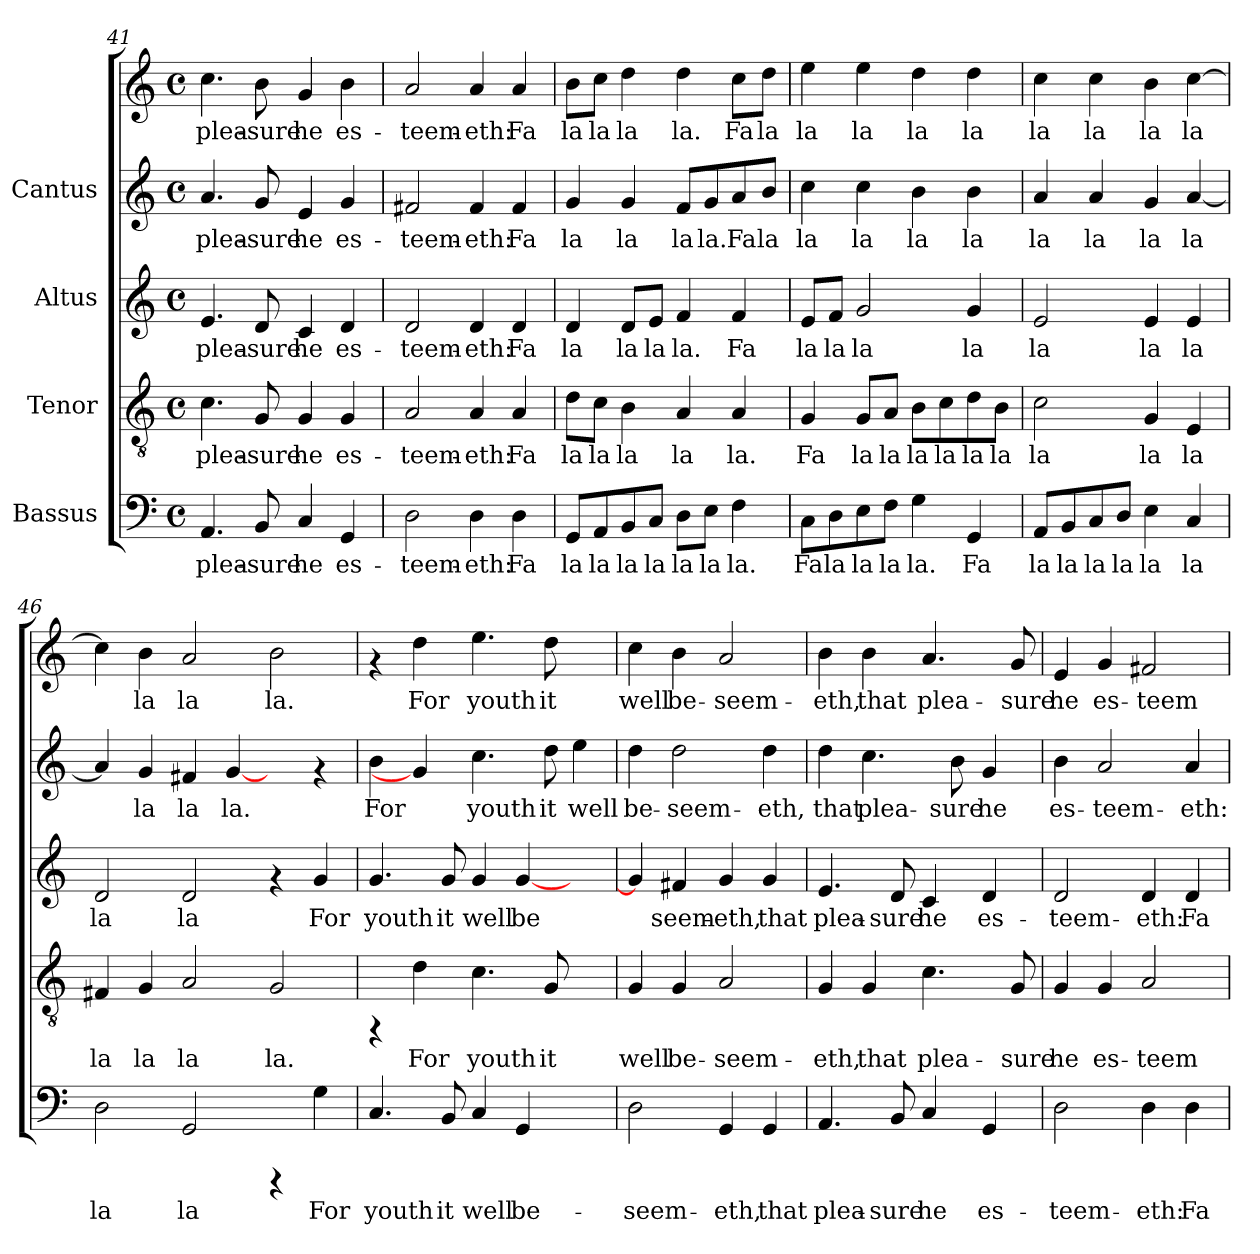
**kern	**text	**kern	**text	**kern	**text	**kern	**text	**kern	**text
*part4	*part4	*part3	*part3	*part2	*part2	*part1	*part1	*part1	*part1
*staff5	*staff5	*staff4	*staff4	*staff3	*staff3	*staff2	*staff2	*staff1	*staff1
*I"Bassus	*	*I"Tenor	*	*I"Altus	*	*I"Cantus	*	*	*
!!LO:PB:g=z
*clefF4	*	*clefGv2	*	*clefG2	*	*clefG2	*	*clefG2	*
*M4/4	*	*M4/4	*	*M4/4	*	*M4/4	*	*M4/4	*
*met(c)	*	*met(c)	*	*met(c)	*	*met(c)	*	*met(c)	*
=41	=41	=41	=41	=41	=41	=41	=41	=41	=41
!	!LO:LY:b:cj	!	!LO:LY:b:cj	!	!LO:LY:b:cj	!	!LO:LY:b:cj	!	!LO:LY:b:cj
4.AA/	plea-	4.c\	plea-	4.e/	plea-	4.a/	-plea-	4.cc\	plea-
!	!LO:LY:b:cj	!	!LO:LY:b:cj	!	!LO:LY:b:cj	!	!LO:LY:b:cj	!	!LO:LY:b:cj
8BB/	-sure	8G/	-sure	8d/	-sure	8g/	-sure	8b\	-sure
!	!LO:LY:b:cj	!	!LO:LY:b:cj	!	!LO:LY:b:cj	!	!LO:LY:b:cj	!	!LO:LY:b:cj
4C/	he	4G/	he	4c/	he	4e/	he	4g/	he
!	!LO:LY:b:cj	!	!LO:LY:b:cj	!	!LO:LY:b:cj	!	!LO:LY:b:cj	!	!LO:LY:b:cj
4GG/	es-	4G/	es-	4d/	es-	4g/	es-	4b\	es-
=42	=42	=42	=42	=42	=42	=42	=42	=42	=42
!	!LO:LY:b:cj	!	!LO:LY:b:cj	!	!LO:LY:b:cj	!	!LO:LY:b:cj	!	!LO:LY:b:cj
2D\	-teem-	2A/	-teem-	2d/	-teem-	2f#X/	teem-	2a/	-teem-
!	!LO:LY:b:cj	!	!LO:LY:b:cj	!	!LO:LY:b:cj	!	!LO:LY:b:cj	!	!LO:LY:b:cj
4D\	-eth:	4A/	-eth:	4d/	-eth:	4f#/	-eth:	4a/	-eth:
!	!LO:LY:b:cj	!	!LO:LY:b:cj	!	!LO:LY:b:cj	!	!LO:LY:b:cj	!	!LO:LY:b:cj
4D\	Fa	4A/	Fa	4d/	Fa	4f#/	Fa	4a/	Fa
=43	=43	=43	=43	=43	=43	=43	=43	=43	=43
!	!LO:LY:b:cj	!	!LO:LY:b:cj	!	!LO:LY:b:cj	!	!LO:LY:b:cj	!	!LO:LY:b:cj
8GG/L	la	8d\L	la	4d/	la	4g/	la	8b\L	la
!	!LO:LY:b:cj	!	!LO:LY:b:cj	!	!	!	!	!	!LO:LY:b:cj
8AA/	la	8c\J	la	.	.	.	.	8cc\J	la
!	!LO:LY:b:cj	!	!LO:LY:b:cj	!	!LO:LY:b:cj	!	!LO:LY:b:cj	!	!LO:LY:b:cj
8BB/	la	4B\	la	8d/L	la	4g/	la	4dd\	la
!	!LO:LY:b:cj	!	!	!	!LO:LY:b:cj	!	!	!	!
8C/J	la	.	.	8e/J	la	.	.	.	.
!	!LO:LY:b:cj	!	!LO:LY:b:cj	!	!LO:LY:b:cj	!	!LO:LY:b:cj	!	!LO:LY:b:cj
8D\L	la	4A/	la	4f/	la.	8f/L	la	4dd\	la.
!	!LO:LY:b:cj	!	!	!	!	!	!LO:LY:b:cj	!	!
8E\J	la	.	.	.	.	8g/	la.	.	.
!	!LO:LY:b:cj	!	!LO:LY:b:cj	!	!LO:LY:b:cj	!	!LO:LY:b:cj	!	!LO:LY:b:cj
4F\	la.	4A/	la.	4f/	Fa	8a/	Fa	8cc\L	Fa
!	!	!	!	!	!	!	!LO:LY:b:cj	!	!LO:LY:b:cj
.	.	.	.	.	.	8b/J	la	8dd\J	la
=44	=44	=44	=44	=44	=44	=44	=44	=44	=44
!	!LO:LY:b:cj	!	!LO:LY:b:cj	!	!LO:LY:b:cj	!	!LO:LY:b:cj	!	!LO:LY:b:cj
8C\L	Fa	4G/	Fa	8e/L	la	4cc\	la	4ee\	la
!	!LO:LY:b:cj	!	!	!	!LO:LY:b:cj	!	!	!	!
8D\	la	.	.	8f/J	la	.	.	.	.
!	!LO:LY:b:cj	!	!LO:LY:b:cj	!	!LO:LY:b:cj	!	!LO:LY:b:cj	!	!LO:LY:b:cj
8E\	la	8G/L	la	2g/	la	4cc\	la	4ee\	la
!	!LO:LY:b:cj	!	!LO:LY:b:cj	!	!	!	!	!	!
8F\J	la	8A/J	la	.	.	.	.	.	.
!	!LO:LY:b:cj	!	!LO:LY:b:cj	!	!	!	!LO:LY:b:cj	!	!LO:LY:b:cj
4G\	la.	8B\L	la	.	.	4b\	la	4dd\	la
!	!	!	!LO:LY:b:cj	!	!	!	!	!	!
.	.	8c\	la	.	.	.	.	.	.
!	!LO:LY:b:cj	!	!LO:LY:b:cj	!	!LO:LY:b:cj	!	!LO:LY:b:cj	!	!LO:LY:b:cj
4GG/	Fa	8d\	la	4g/	la	4b\	la	4dd\	la
!	!	!	!LO:LY:b:cj	!	!	!	!	!	!
.	.	8B\J	la	.	.	.	.	.	.
!!LO:LB:g=z
=45	=45	=45	=45	=45	=45	=45	=45	=45	=45
!	!LO:LY:b:cj	!	!LO:LY:b:cj	!	!LO:LY:b:cj	!	!LO:LY:b:cj	!	!LO:LY:b:cj
8AA/L	la	2c\	la	2e/	la	4a/	la	4cc\	la
!	!LO:LY:b:cj	!	!	!	!	!	!	!	!
8BB/	la	.	.	.	.	.	.	.	.
!	!LO:LY:b:cj	!	!	!	!	!	!LO:LY:b:cj	!	!LO:LY:b:cj
8C/	la	.	.	.	.	4a/	la	4cc\	la
!	!LO:LY:b:cj	!	!	!	!	!	!	!	!
8D/J	la	.	.	.	.	.	.	.	.
!	!LO:LY:b:cj	!	!LO:LY:b:cj	!	!LO:LY:b:cj	!	!LO:LY:b:cj	!	!LO:LY:b:cj
4E\	la	4G/	la	4e/	la	4g/	la	4b\	la
!	!LO:LY:b:cj	!	!LO:LY:b:cj	!	!LO:LY:b:cj	!	!LO:LY:b:cj	!	!LO:LY:b:cj
4C/	la	4E/	la	4e/	la	[<4a/	la	[>4cc\	la
=46	=46	=46	=46	=46	=46	=46	=46	=46	=46
!	!LO:LY:b:cj	!	!LO:LY:b:cj	!	!LO:LY:b:cj	!	!LO:LY:b:cj	!	!LO:LY:b:cj
2D\	la	4F#X/	la	2d/	la	4a/]	.	4cc\]	.
!	!	!	!LO:LY:b:cj	!	!	!	!LO:LY:b:cj	!	!LO:LY:b:cj
.	.	4G/	la	.	.	4g/	la	4b\	la
!	!LO:LY:b:cj	!	!LO:LY:b:cj	!	!LO:LY:b:cj	!	!LO:LY:b:cj	!	!LO:LY:b:cj
2GG/	la	2A/	la	2d/	la	4f#X/	la	2a/	la
!	!	!	!	!	!	!	!LO:LY:b:cj	!	!
.	.	.	.	.	.	[4g/	la.	.	.
!	!	!	!LO:LY:b:cj	!	!	!	!	!	!LO:LY:b:cj
4rCCC	.	2G/	la.	4rf	.	4ryy	.	2b\	la.
!	!LO:LY:b:cj	!	!	!	!LO:LY:b:cj	!	!	!	!
4G\	For	.	.	4g/	For	4rf	.	.	.
=47	=47	=47	=47	=47	=47	=47	=47	=47	=47
!	!LO:LY:b:cj	!	!	!	!LO:LY:b:cj	!	!LO:LY:b:cj	!	!
4.C/	youth	4rFF	.	4.g/	youth	4b\	For	4rf	.
!	!	!	!LO:LY:b:cj	!	!	!	!	!	!LO:LY:b:cj
.	.	4d\	For	.	.	4g/]	.	4dd\	For
!	!LO:LY:b:cj	!	!	!	!LO:LY:b:cj	!	!	!	!
8BB/	it	.	.	8g/	it	.	.	.	.
!	!LO:LY:b:cj	!	!LO:LY:b:cj	!	!LO:LY:b:cj	!	!LO:LY:b:cj	!	!LO:LY:b:cj
4C/	well	4.c\	youth	4g/	well	4.cc\	youth	4.ee\	youth
!	!LO:LY:b:cj	!	!	!	!LO:LY:b:cj	!	!	!	!
4GG/	be-	.	.	[<4g/	be-	.	.	.	.
!	!	!	!LO:LY:b:cj	!	!	!	!LO:LY:b:cj	!	!LO:LY:b:cj
.	.	8G/	it	.	.	8dd\	it	8dd\	it
!	!	!	!	!	!	!	!LO:LY:b:cj	!	!
4ryy	.	4ryy	.	4ryy	.	4ee\	well	4ryy	.
=48	=48	=48	=48	=48	=48	=48	=48	=48	=48
!	!LO:LY:b:cj	!	!LO:LY:b:cj	!	!LO:LY:b:cj	!	!LO:LY:b:cj	!	!LO:LY:b:cj
2D\	-seem-	4G/	well	4g/]	-	4dd\	-be-	4cc\	well
!	!	!	!LO:LY:b:cj	!	!LO:LY:b:cj	!	!LO:LY:b:cj	!	!LO:LY:b:cj
.	.	4G/	be-	4f#X/	seem-	2dd\	-seem-	4b\	be-
!	!LO:LY:b:cj	!	!LO:LY:b:cj	!	!LO:LY:b:cj	!	!	!	!LO:LY:b:cj
4GG/	-eth,	2A/	-seem-	4g/	-eth,	.	.	2a/	-seem-
!	!LO:LY:b:cj	!	!	!	!LO:LY:b:cj	!	!LO:LY:b:cj	!	!
4GG/	that	.	.	4g/	that	4dd\	-eth,	.	.
!!LO:PB:g=z
=49	=49	=49	=49	=49	=49	=49	=49	=49	=49
!	!LO:LY:b:cj	!	!LO:LY:b:cj	!	!LO:LY:b:cj	!	!LO:LY:b:cj	!	!LO:LY:b:cj
4.AA/	plea-	4G/	-eth,	4.e/	plea-	4dd\	that	4b\	eth,
!	!	!	!LO:LY:b:cj	!	!	!	!LO:LY:b:cj	!	!LO:LY:b:cj
.	.	4G/	that	.	.	4.cc\	plea-	4b\	that
!	!LO:LY:b:cj	!	!	!	!LO:LY:b:cj	!	!	!	!
8BB/	-sure	.	.	8d/	-sure	.	.	.	.
!	!LO:LY:b:cj	!	!LO:LY:b:cj	!	!LO:LY:b:cj	!	!	!	!LO:LY:b:cj
4C/	he	4.c\	plea-	4c/	he	.	.	4.a/	plea-
!	!	!	!	!	!	!	!LO:LY:b:cj	!	!
.	.	.	.	.	.	8b\	-sure	.	.
!	!LO:LY:b:cj	!	!	!	!LO:LY:b:cj	!	!LO:LY:b:cj	!	!
4GG/	es-	.	.	4d/	es-	4g/	he	.	.
!	!	!	!LO:LY:b:cj	!	!	!	!	!	!LO:LY:b:cj
.	.	8G/	-sure	.	.	.	.	8g/	-sure
=50	=50	=50	=50	=50	=50	=50	=50	=50	=50
!	!LO:LY:b:cj	!	!LO:LY:b:cj	!	!LO:LY:b:cj	!	!LO:LY:b:cj	!	!LO:LY:b:cj
2D\	-teem-	4G/	he	2d/	-teem-	4b\	-es-	4e/	he
!	!	!	!LO:LY:b:cj	!	!	!	!LO:LY:b:cj	!	!LO:LY:b:cj
.	.	4G/	es-	.	.	2a/	-teem-	4g/	es-
!	!LO:LY:b:cj	!	!LO:LY:b:cj	!	!LO:LY:b:cj	!	!	!	!LO:LY:b:cj
4D\	-eth:	2A/	-teem-	4d/	-eth:	.	.	2f#X/	-teem-
!	!LO:LY:b:cj	!	!	!	!LO:LY:b:cj	!	!LO:LY:b:cj	!	!
4D\	Fa	.	.	4d/	Fa	4a/	-eth:	.	.
=	=	=	=	=	=	=	=	=	=
*-	*-	*-	*-	*-	*-	*-	*-	*-	*-
